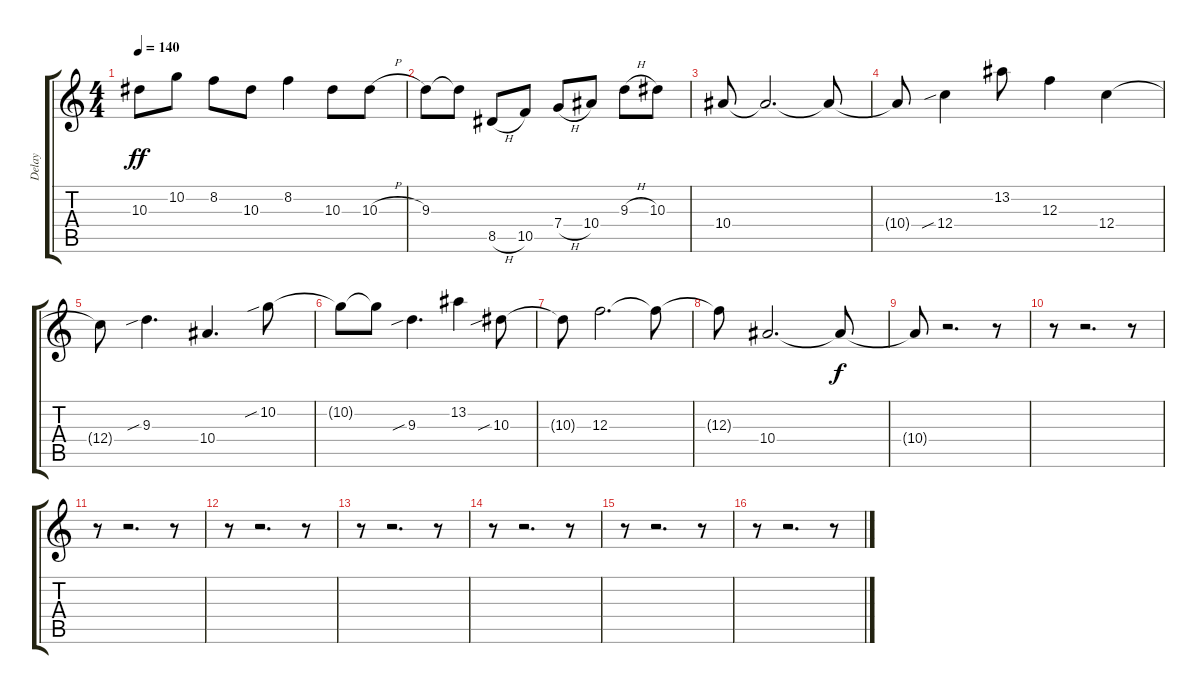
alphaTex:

\track ("Delay" "Delay") {instrument electricguitarclean}
\staff {score tabs}
\tuning (D4 A3 F3 C3 G2 C2) {hide}
\ts (4 4)
\tempo 140
\clef g2
\ks c
10.3{t}.8{dy ff} 10.2.8 8.2.8 10.3.8 8.2.4 10.3.8 10.3{h}.8 |
9.3.8 9.3{t}.8 8.5{h}.8 10.5.8 7.4{h}.8 10.4.8 9.3{h}.8 10.3.8 |
10.4.8 10.4{t}.2{d} 10.4{t}.8 |
10.4{t}.8 12.4{sib}.4 13.2.8 12.3.4 12.4.4 |
12.4{t}.8 9.3{sib}.4{d} 10.4.4{d} 10.2{sib}.8 |
10.2{t}.8 10.2{t}.8 9.3{sib}.4{d} 13.2.4 10.3{sib}.8 |
10.3{t}.8 12.3.2{d} 12.3{t}.8 |
12.3{t}.8 10.4.2{d} 10.4{t}.8{dy f} |
10.4{t}.8 r.2{d} r.8 |
r.8 r.2{d} r.8 |
r.8 r.2{d} r.8 |
r.8 r.2{d} r.8 |
r.8 r.2{d} r.8 |
r.8 r.2{d} r.8 |
r.8 r.2{d} r.8 |
r.8 r.2{d} r.8
